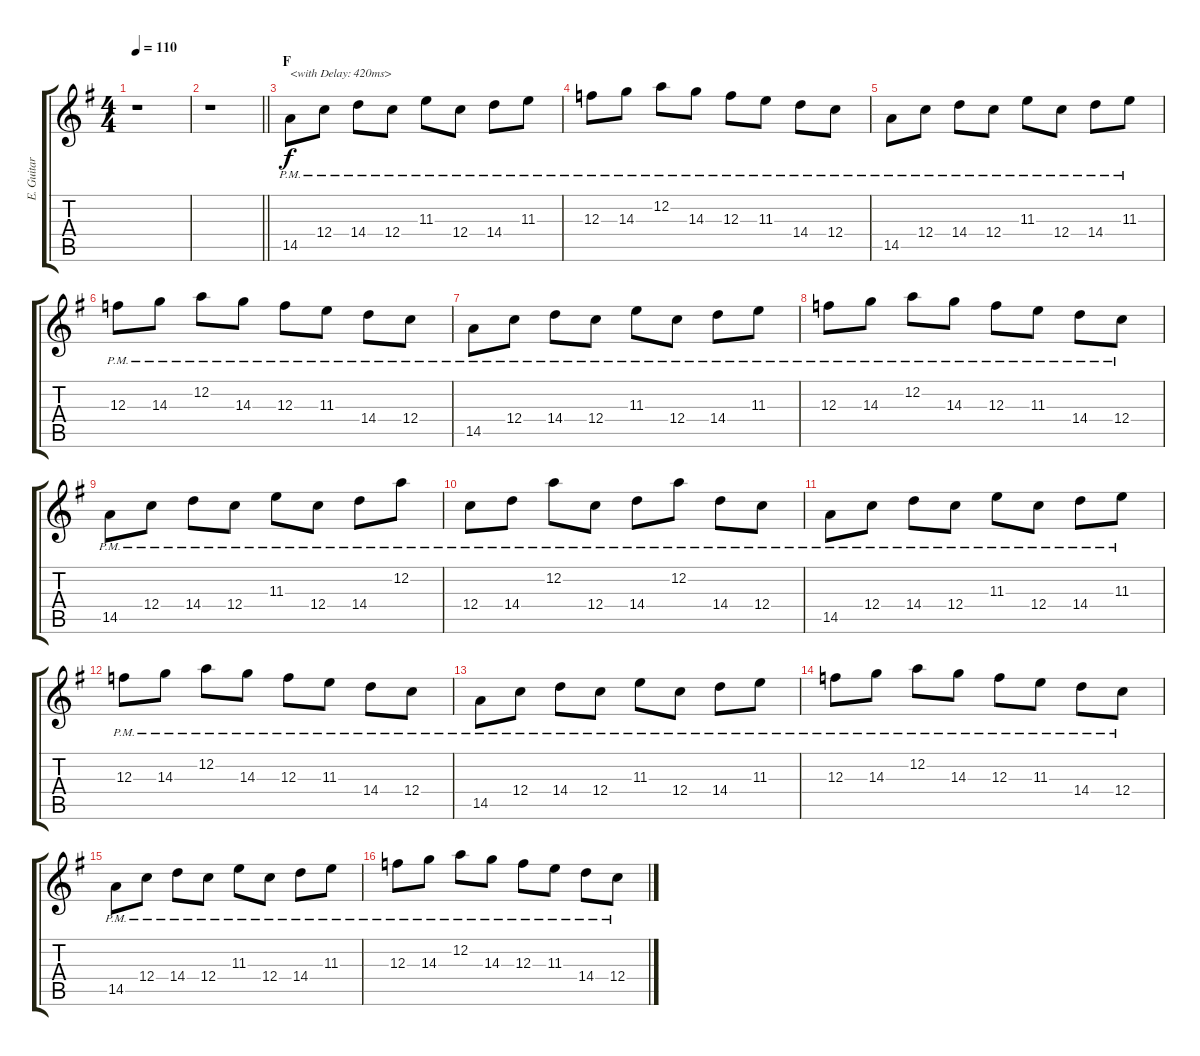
\track ("E. Guitar III" "E. Guitar ") {instrument overdrivenguitar}
\staff {score tabs}
\tuning (D4 A3 F3 C3 G2 D2) {hide}
\ts (4 4)
\tempo 110
\clef g2
\ks g
r.1{dy f} |
\barLineRight lightlight
r.1 |
\section ("" "F")
14.5{pm}.8{txt "<with Delay: 420ms>"} 12.4{pm}.8 14.4{pm}.8 12.4{pm}.8 11.3{pm}.8 12.4{pm}.8 14.4{pm}.8 11.3{pm}.8 |
12.3{pm}.8 14.3{pm}.8 12.2{pm}.8 14.3{pm}.8 12.3{pm}.8 11.3{pm}.8 14.4{pm}.8 12.4{pm}.8 |
14.5{pm}.8 12.4{pm}.8 14.4{pm}.8 12.4{pm}.8 11.3{pm}.8 12.4{pm}.8 14.4{pm}.8 11.3{pm}.8 |
12.3{pm}.8 14.3{pm}.8 12.2{pm}.8 14.3{pm}.8 12.3{pm}.8 11.3{pm}.8 14.4{pm}.8 12.4{pm}.8 |
14.5{pm}.8 12.4{pm}.8 14.4{pm}.8 12.4{pm}.8 11.3{pm}.8 12.4{pm}.8 14.4{pm}.8 11.3{pm}.8 |
12.3{pm}.8 14.3{pm}.8 12.2{pm}.8 14.3{pm}.8 12.3{pm}.8 11.3{pm}.8 14.4{pm}.8 12.4{pm}.8 |
14.5{pm}.8 12.4{pm}.8 14.4{pm}.8 12.4{pm}.8 11.3{pm}.8 12.4{pm}.8 14.4{pm}.8 12.2{pm}.8 |
12.4{pm}.8 14.4{pm}.8 12.2{pm}.8 12.4{pm}.8 14.4{pm}.8 12.2{pm}.8 14.4{pm}.8 12.4{pm}.8 |
14.5{pm}.8 12.4{pm}.8 14.4{pm}.8 12.4{pm}.8 11.3{pm}.8 12.4{pm}.8 14.4{pm}.8 11.3{pm}.8 |
12.3{pm}.8 14.3{pm}.8 12.2{pm}.8 14.3{pm}.8 12.3{pm}.8 11.3{pm}.8 14.4{pm}.8 12.4{pm}.8 |
14.5{pm}.8 12.4{pm}.8 14.4{pm}.8 12.4{pm}.8 11.3{pm}.8 12.4{pm}.8 14.4{pm}.8 11.3{pm}.8 |
12.3{pm}.8 14.3{pm}.8 12.2{pm}.8 14.3{pm}.8 12.3{pm}.8 11.3{pm}.8 14.4{pm}.8 12.4{pm}.8 |
14.5{pm}.8 12.4{pm}.8 14.4{pm}.8 12.4{pm}.8 11.3{pm}.8 12.4{pm}.8 14.4{pm}.8 11.3{pm}.8 |
12.3{pm}.8 14.3{pm}.8 12.2{pm}.8 14.3{pm}.8 12.3{pm}.8 11.3{pm}.8 14.4{pm}.8 12.4{pm}.8
